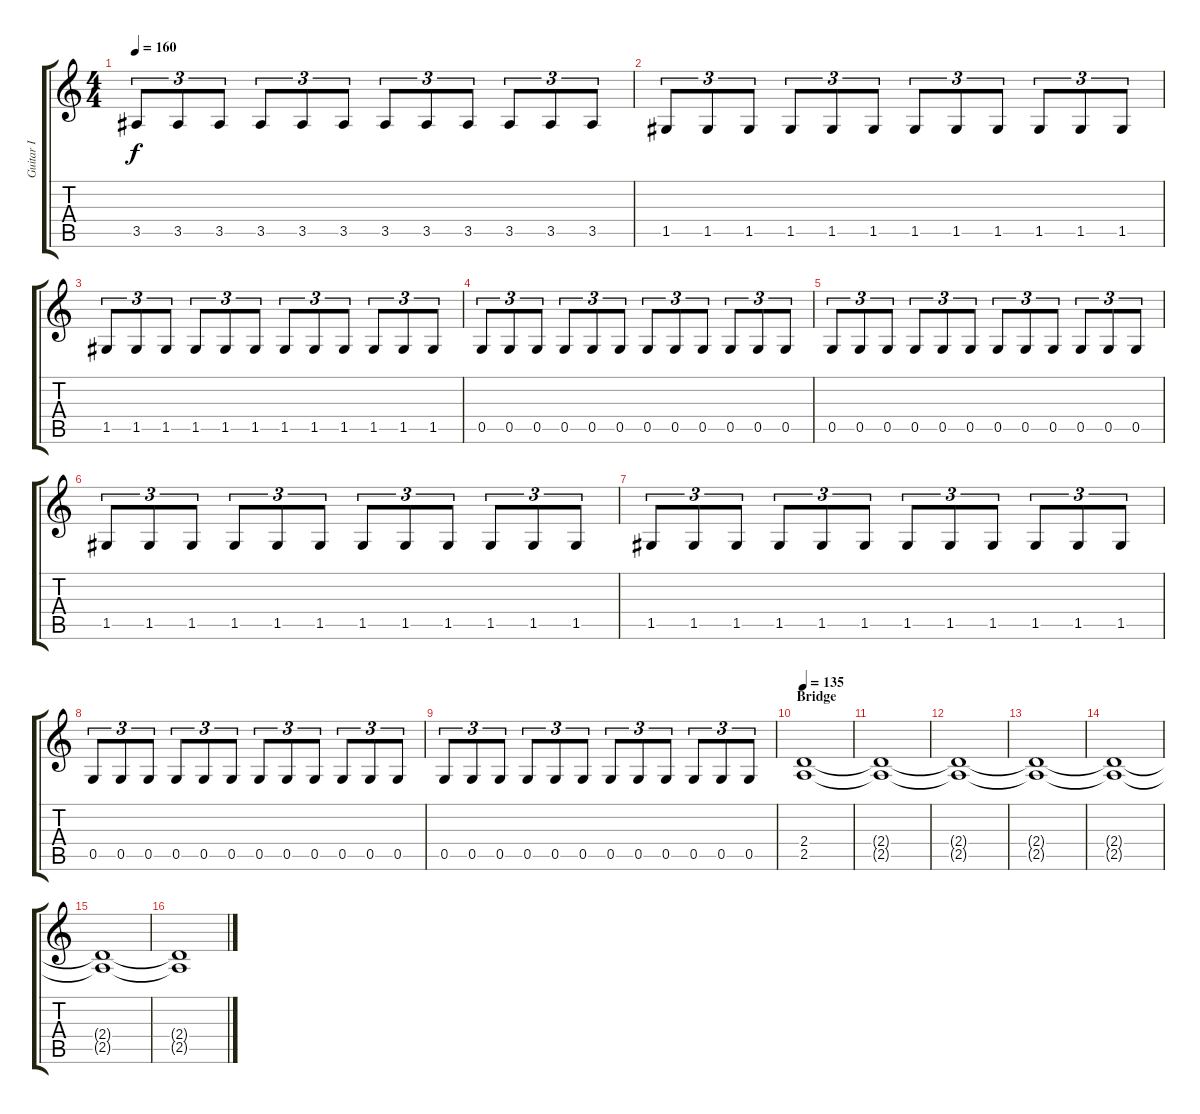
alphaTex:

\track ("Guitar I" "Guitar I") {instrument distortionguitar}
\staff {score tabs}
\tuning (D4 A3 F3 C3 G2 D2) {hide}
\ts (4 4)
\tempo 160
\clef g2
\ks c
3.5.8{tu (3 2) dy f} 3.5.8{tu (3 2)} 3.5.8{tu (3 2)} 3.5.8{tu (3 2)} 3.5.8{tu (3 2)} 3.5.8{tu (3 2)} 3.5.8{tu (3 2)} 3.5.8{tu (3 2)} 3.5.8{tu (3 2)} 3.5.8{tu (3 2)} 3.5.8{tu (3 2)} 3.5.8{tu (3 2)} |
1.5.8{tu (3 2)} 1.5.8{tu (3 2)} 1.5.8{tu (3 2)} 1.5.8{tu (3 2)} 1.5.8{tu (3 2)} 1.5.8{tu (3 2)} 1.5.8{tu (3 2)} 1.5.8{tu (3 2)} 1.5.8{tu (3 2)} 1.5.8{tu (3 2)} 1.5.8{tu (3 2)} 1.5.8{tu (3 2)} |
1.5.8{tu (3 2)} 1.5.8{tu (3 2)} 1.5.8{tu (3 2)} 1.5.8{tu (3 2)} 1.5.8{tu (3 2)} 1.5.8{tu (3 2)} 1.5.8{tu (3 2)} 1.5.8{tu (3 2)} 1.5.8{tu (3 2)} 1.5.8{tu (3 2)} 1.5.8{tu (3 2)} 1.5.8{tu (3 2)} |
0.5.8{tu (3 2)} 0.5.8{tu (3 2)} 0.5.8{tu (3 2)} 0.5.8{tu (3 2)} 0.5.8{tu (3 2)} 0.5.8{tu (3 2)} 0.5.8{tu (3 2)} 0.5.8{tu (3 2)} 0.5.8{tu (3 2)} 0.5.8{tu (3 2)} 0.5.8{tu (3 2)} 0.5.8{tu (3 2)} |
0.5.8{tu (3 2)} 0.5.8{tu (3 2)} 0.5.8{tu (3 2)} 0.5.8{tu (3 2)} 0.5.8{tu (3 2)} 0.5.8{tu (3 2)} 0.5.8{tu (3 2)} 0.5.8{tu (3 2)} 0.5.8{tu (3 2)} 0.5.8{tu (3 2)} 0.5.8{tu (3 2)} 0.5.8{tu (3 2)} |
1.5.8{tu (3 2)} 1.5.8{tu (3 2)} 1.5.8{tu (3 2)} 1.5.8{tu (3 2)} 1.5.8{tu (3 2)} 1.5.8{tu (3 2)} 1.5.8{tu (3 2)} 1.5.8{tu (3 2)} 1.5.8{tu (3 2)} 1.5.8{tu (3 2)} 1.5.8{tu (3 2)} 1.5.8{tu (3 2)} |
1.5.8{tu (3 2)} 1.5.8{tu (3 2)} 1.5.8{tu (3 2)} 1.5.8{tu (3 2)} 1.5.8{tu (3 2)} 1.5.8{tu (3 2)} 1.5.8{tu (3 2)} 1.5.8{tu (3 2)} 1.5.8{tu (3 2)} 1.5.8{tu (3 2)} 1.5.8{tu (3 2)} 1.5.8{tu (3 2)} |
0.5.8{tu (3 2)} 0.5.8{tu (3 2)} 0.5.8{tu (3 2)} 0.5.8{tu (3 2)} 0.5.8{tu (3 2)} 0.5.8{tu (3 2)} 0.5.8{tu (3 2)} 0.5.8{tu (3 2)} 0.5.8{tu (3 2)} 0.5.8{tu (3 2)} 0.5.8{tu (3 2)} 0.5.8{tu (3 2)} |
0.5.8{tu (3 2)} 0.5.8{tu (3 2)} 0.5.8{tu (3 2)} 0.5.8{tu (3 2)} 0.5.8{tu (3 2)} 0.5.8{tu (3 2)} 0.5.8{tu (3 2)} 0.5.8{tu (3 2)} 0.5.8{tu (3 2)} 0.5.8{tu (3 2)} 0.5.8{tu (3 2)} 0.5.8{tu (3 2)} |
\section ("" "Bridge")
\tempo 135
(2.4 2.5).1 |
(2.4{t} 2.5{t}).1{volume 13} |
(2.4{t} 2.5{t}).1{volume 12} |
(2.4{t} 2.5{t}).1{volume 11} |
(2.4{t} 2.5{t}).1{volume 10} |
(2.4{t} 2.5{t}).1{volume 9} |
(2.4{t} 2.5{t}).1{volume 8}
